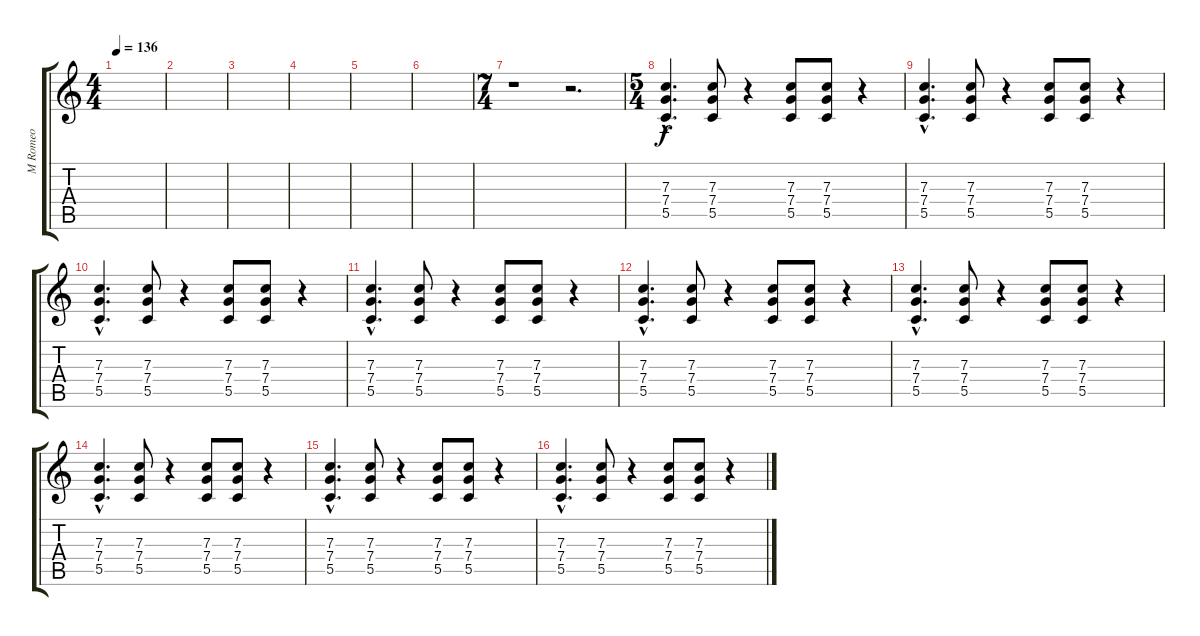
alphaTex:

\track ("M Romeo" "M Romeo") {instrument overdrivenguitar}
\staff {score tabs}
\tuning (D4 A3 F3 C3 G2 D2) {hide}
\ts (4 4)
\tempo 136
\clef g2
\ks c
|
|
|
|
|
|
\ts (7 4)
r.1{volume 12} r.2{d} |
\ts (5 4)
(7.3{hac} 7.4{hac} 5.5{hac}).4{d} (7.3 7.4 5.5).8 r.4 (7.3 7.4 5.5).8 (7.3 7.4 5.5).8 r.4 |
(7.3{hac} 7.4{hac} 5.5{hac}).4{d} (7.3 7.4 5.5).8 r.4 (7.3 7.4 5.5).8 (7.3 7.4 5.5).8 r.4 |
(7.3{hac} 7.4{hac} 5.5{hac}).4{d} (7.3 7.4 5.5).8 r.4 (7.3 7.4 5.5).8 (7.3 7.4 5.5).8 r.4 |
(7.3{hac} 7.4{hac} 5.5{hac}).4{d} (7.3 7.4 5.5).8 r.4 (7.3 7.4 5.5).8 (7.3 7.4 5.5).8 r.4 |
(7.3{hac} 7.4{hac} 5.5{hac}).4{d} (7.3 7.4 5.5).8 r.4 (7.3 7.4 5.5).8 (7.3 7.4 5.5).8 r.4 |
(7.3{hac} 7.4{hac} 5.5{hac}).4{d} (7.3 7.4 5.5).8 r.4 (7.3 7.4 5.5).8 (7.3 7.4 5.5).8 r.4 |
(7.3{hac} 7.4{hac} 5.5{hac}).4{d} (7.3 7.4 5.5).8 r.4 (7.3 7.4 5.5).8 (7.3 7.4 5.5).8 r.4 |
(7.3{hac} 7.4{hac} 5.5{hac}).4{d} (7.3 7.4 5.5).8 r.4 (7.3 7.4 5.5).8 (7.3 7.4 5.5).8 r.4 |
(7.3{hac} 7.4{hac} 5.5{hac}).4{d} (7.3 7.4 5.5).8 r.4 (7.3 7.4 5.5).8 (7.3 7.4 5.5).8 r.4
